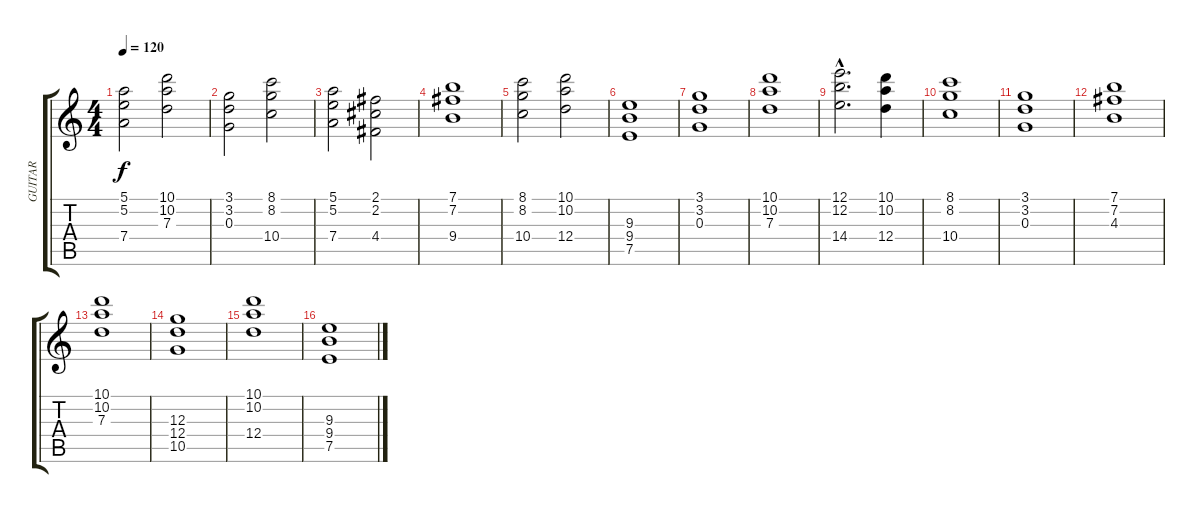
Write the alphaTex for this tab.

\track (" GUITAR" " GUITAR") {instrument distortionguitar}
\staff {score tabs}
\tuning (E4 B3 G3 D3 A2 E2) {hide}
\ts (4 4)
\tempo 120
\clef g2
\ks c
(5.1 5.2 7.4).2{dy f} (10.1 10.2 7.3).2 |
(3.1 3.2 0.3).2 (8.1 8.2 10.4).2 |
(5.1 5.2 7.4).2 (2.1 2.2 4.4).2 |
(7.1 7.2 9.4).1 |
(8.1 8.2 10.4).2 (10.1 10.2 12.4).2 |
(9.3 9.4 7.5).1 |
(3.1 3.2 0.3).1 |
(10.1 10.2 7.3).1 |
(12.1{hac} 12.2{hac} 14.4{hac}).2{d} (10.1 10.2 12.4).4 |
(8.1 8.2 10.4).1 |
(3.1 3.2 0.3).1 |
(7.1 7.2 4.3).1 |
(10.1 10.2 7.3).1 |
(12.3 12.4 10.5).1 |
(10.1 10.2 12.4).1 |
(9.3 9.4 7.5).1
